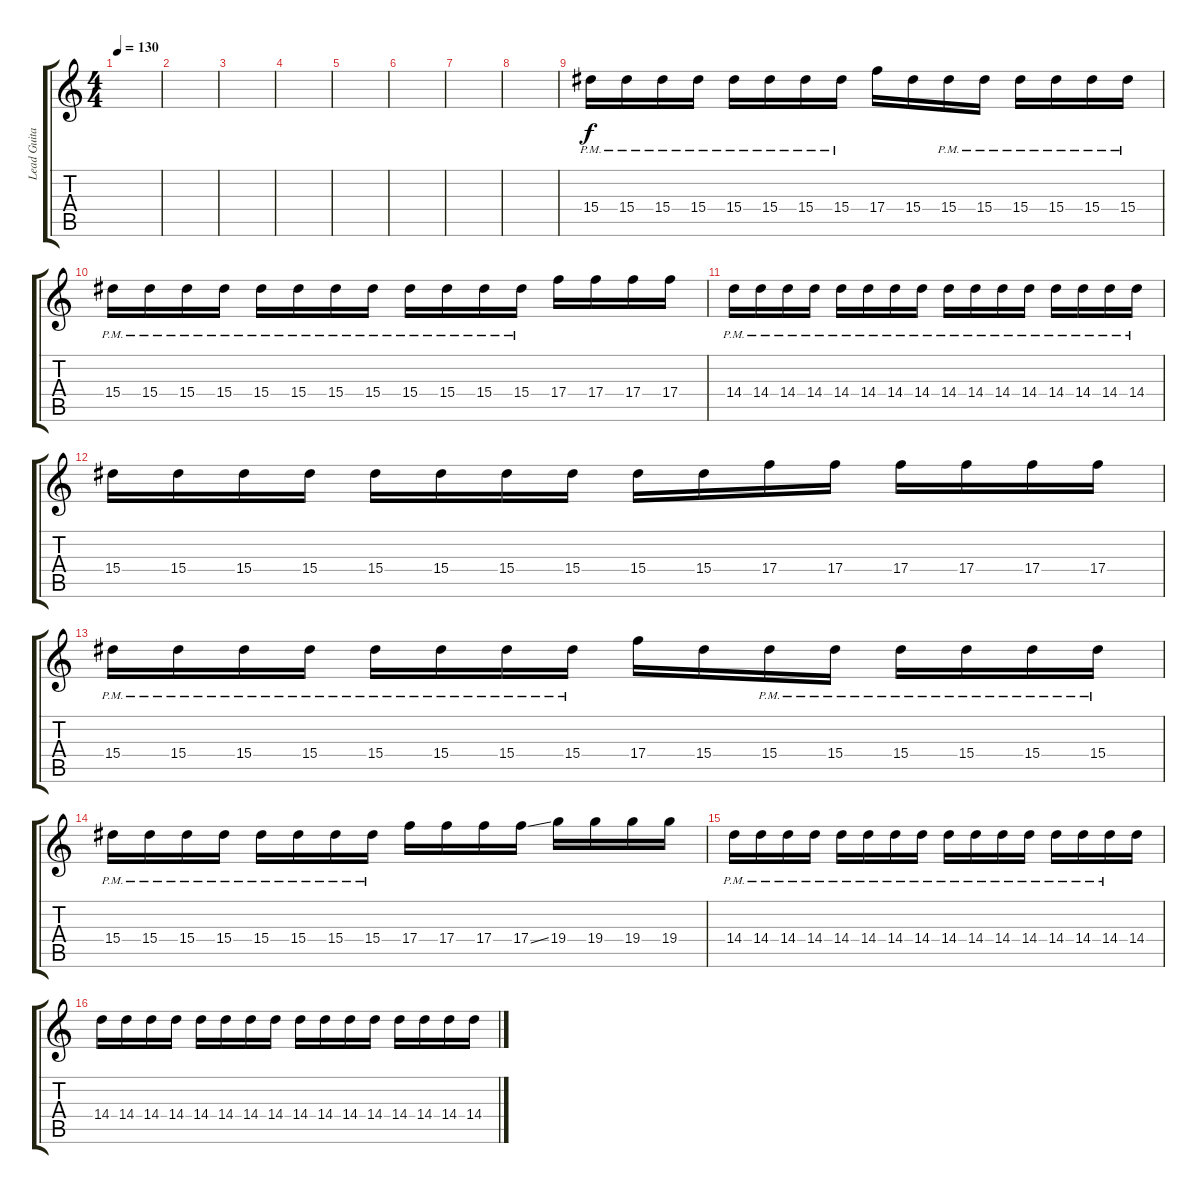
\track ("Lead Guitar" "Lead Guita") {instrument distortionguitar}
\staff {score tabs}
\tuning (D4 A3 F3 C3 G2 C2) {hide}
\ts (4 4)
\tempo 130
\clef g2
\ks c
|
|
|
|
|
|
|
|
15.4{pm}.16 15.4{pm}.16 15.4{pm}.16 15.4{pm}.16 15.4{pm}.16 15.4{pm}.16 15.4{pm}.16 15.4{pm}.16 17.4.16 15.4.16 15.4{pm}.16 15.4{pm}.16 15.4{pm}.16 15.4{pm}.16 15.4{pm}.16 15.4{pm}.16 |
15.4{pm}.16 15.4{pm}.16 15.4{pm}.16 15.4{pm}.16 15.4{pm}.16 15.4{pm}.16 15.4{pm}.16 15.4{pm}.16 15.4{pm}.16 15.4{pm}.16 15.4{pm}.16 15.4{pm}.16 17.4.16 17.4.16 17.4.16 17.4.16 |
14.4{pm}.16 14.4{pm}.16 14.4{pm}.16 14.4{pm}.16 14.4{pm}.16 14.4{pm}.16 14.4{pm}.16 14.4{pm}.16 14.4{pm}.16 14.4{pm}.16 14.4{pm}.16 14.4{pm}.16 14.4{pm}.16 14.4{pm}.16 14.4{pm}.16 14.4{pm}.16 |
15.4.16 15.4.16 15.4.16 15.4.16 15.4.16 15.4.16 15.4.16 15.4.16 15.4.16 15.4.16 17.4.16 17.4.16 17.4.16 17.4.16 17.4.16 17.4.16 |
15.4{pm}.16 15.4{pm}.16 15.4{pm}.16 15.4{pm}.16 15.4{pm}.16 15.4{pm}.16 15.4{pm}.16 15.4{pm}.16 17.4.16 15.4.16 15.4{pm}.16 15.4{pm}.16 15.4{pm}.16 15.4{pm}.16 15.4{pm}.16 15.4{pm}.16 |
15.4{pm}.16 15.4{pm}.16 15.4{pm}.16 15.4{pm}.16 15.4{pm}.16 15.4{pm}.16 15.4{pm}.16 15.4{pm}.16 17.4.16 17.4.16 17.4.16 17.4{ss}.16 19.4.16 19.4.16 19.4.16 19.4.16 |
14.4{pm}.16 14.4{pm}.16 14.4{pm}.16 14.4{pm}.16 14.4{pm}.16 14.4{pm}.16 14.4{pm}.16 14.4{pm}.16 14.4{pm}.16 14.4{pm}.16 14.4{pm}.16 14.4{pm}.16 14.4{pm}.16 14.4{pm}.16 14.4{pm}.16 14.4.16 |
14.4.16 14.4.16 14.4.16 14.4.16 14.4.16 14.4.16 14.4.16 14.4.16 14.4.16 14.4.16 14.4.16 14.4.16 14.4.16 14.4.16 14.4.16 14.4.16
